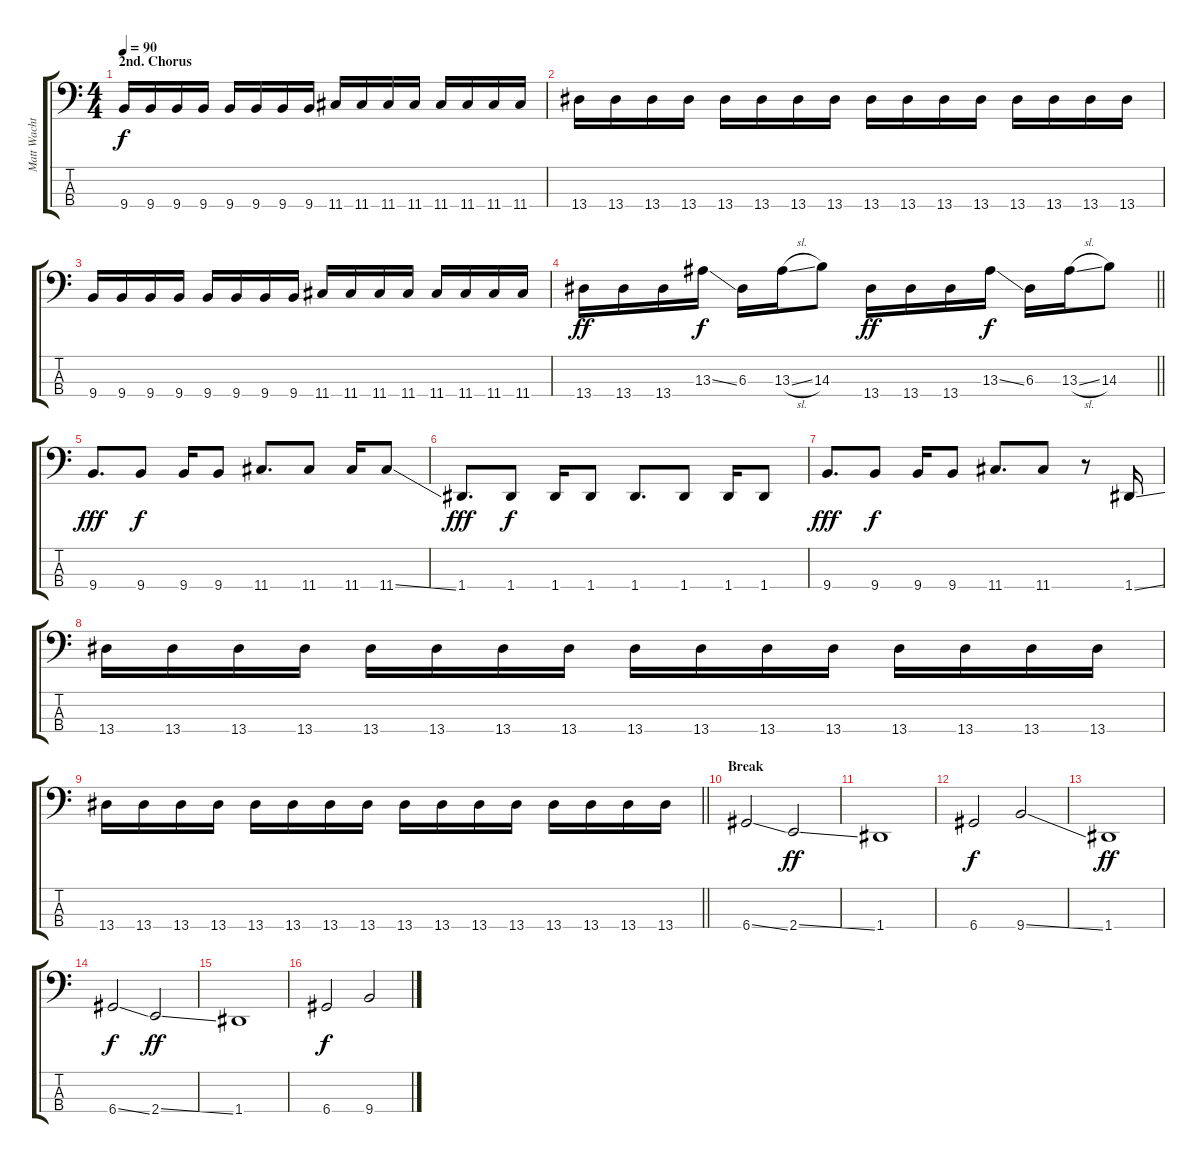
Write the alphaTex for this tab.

\track ("Matt Wachter - Bass" "Matt Wacht") {instrument electricbassfinger}
\staff {score tabs}
\tuning (G2 D2 A1 D1) {hide}
\ts (4 4)
\section ("" "2nd. Chorus")
\tempo 90
\clef f4
\ks c
9.4.16{dy f} 9.4.16 9.4.16 9.4.16 9.4.16 9.4.16 9.4.16 9.4.16 11.4.16 11.4.16 11.4.16 11.4.16 11.4.16 11.4.16 11.4.16 11.4.16 |
13.4.16 13.4.16 13.4.16 13.4.16 13.4.16 13.4.16 13.4.16 13.4.16 13.4.16 13.4.16 13.4.16 13.4.16 13.4.16 13.4.16 13.4.16 13.4.16 |
9.4.16 9.4.16 9.4.16 9.4.16 9.4.16 9.4.16 9.4.16 9.4.16 11.4.16 11.4.16 11.4.16 11.4.16 11.4.16 11.4.16 11.4.16 11.4.16 |
\barLineRight lightlight
13.4.16{dy ff} 13.4.16 13.4.16 13.3{ss}.16{dy f} 6.3.16 13.3{sl}.16 14.3.8 13.4.16{dy ff} 13.4.16 13.4.16 13.3{ss}.16{dy f} 6.3.16 13.3{sl}.16 14.3.8 |
\section ("" "")
9.4.8{d dy fff} 9.4.8{dy f} 9.4.16 9.4.8 11.4.8{d} 11.4.8 11.4.16 11.4{ss}.8 |
1.4.8{d dy fff} 1.4.8{dy f} 1.4.16 1.4.8 1.4.8{d} 1.4.8 1.4.16 1.4.8 |
9.4.8{d dy fff} 9.4.8{dy f} 9.4.16 9.4.8 11.4.8{d} 11.4.8 r.8 1.4{ss}.16 |
13.4.16 13.4.16 13.4.16 13.4.16 13.4.16 13.4.16 13.4.16 13.4.16 13.4.16 13.4.16 13.4.16 13.4.16 13.4.16 13.4.16 13.4.16 13.4.16 |
\barLineRight lightlight
13.4.16 13.4.16 13.4.16 13.4.16 13.4.16 13.4.16 13.4.16 13.4.16 13.4.16 13.4.16 13.4.16 13.4.16 13.4.16 13.4.16 13.4.16 13.4.16 |
\section ("" "Break")
6.4{ss}.2 2.4{ss}.2{dy ff} |
1.4.1 |
6.4.2{dy f} 9.4{ss}.2 |
1.4.1{dy ff} |
6.4{ss}.2{dy f} 2.4{ss}.2{dy ff} |
1.4.1 |
6.4.2{dy f} 9.4{ss}.2
